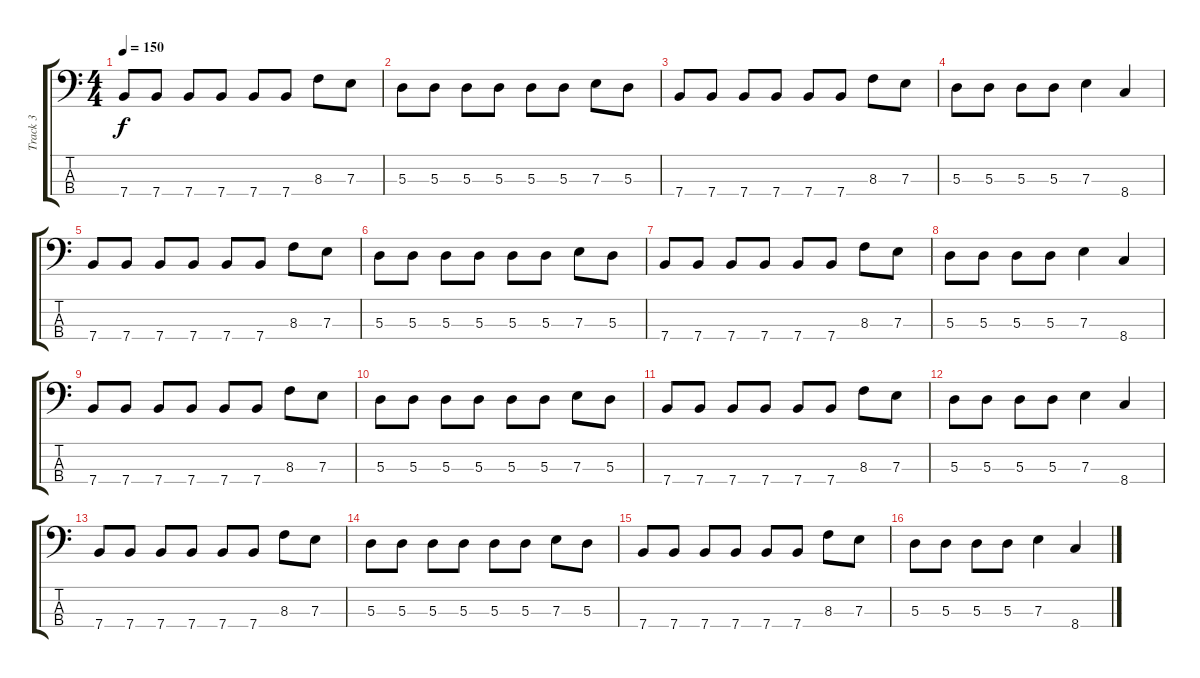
\track ("Track 3" "Track 3") {instrument electricbassfinger}
\staff {score tabs}
\tuning (G2 D2 A1 E1) {hide}
\ts (4 4)
\tempo 150
\clef f4
\ks c
7.4.8{dy f} 7.4.8 7.4.8 7.4.8 7.4.8 7.4.8 8.3.8 7.3.8 |
5.3.8 5.3.8 5.3.8 5.3.8 5.3.8 5.3.8 7.3.8 5.3.8 |
7.4.8 7.4.8 7.4.8 7.4.8 7.4.8 7.4.8 8.3.8 7.3.8 |
5.3.8 5.3.8 5.3.8 5.3.8 7.3.4 8.4.4 |
7.4.8 7.4.8 7.4.8 7.4.8 7.4.8 7.4.8 8.3.8 7.3.8 |
5.3.8 5.3.8 5.3.8 5.3.8 5.3.8 5.3.8 7.3.8 5.3.8 |
7.4.8 7.4.8 7.4.8 7.4.8 7.4.8 7.4.8 8.3.8 7.3.8 |
5.3.8 5.3.8 5.3.8 5.3.8 7.3.4 8.4.4 |
7.4.8 7.4.8 7.4.8 7.4.8 7.4.8 7.4.8 8.3.8 7.3.8 |
5.3.8 5.3.8 5.3.8 5.3.8 5.3.8 5.3.8 7.3.8 5.3.8 |
7.4.8 7.4.8 7.4.8 7.4.8 7.4.8 7.4.8 8.3.8 7.3.8 |
5.3.8 5.3.8 5.3.8 5.3.8 7.3.4 8.4.4 |
7.4.8 7.4.8 7.4.8 7.4.8 7.4.8 7.4.8 8.3.8 7.3.8 |
5.3.8 5.3.8 5.3.8 5.3.8 5.3.8 5.3.8 7.3.8 5.3.8 |
7.4.8 7.4.8 7.4.8 7.4.8 7.4.8 7.4.8 8.3.8 7.3.8 |
5.3.8 5.3.8 5.3.8 5.3.8 7.3.4 8.4.4
